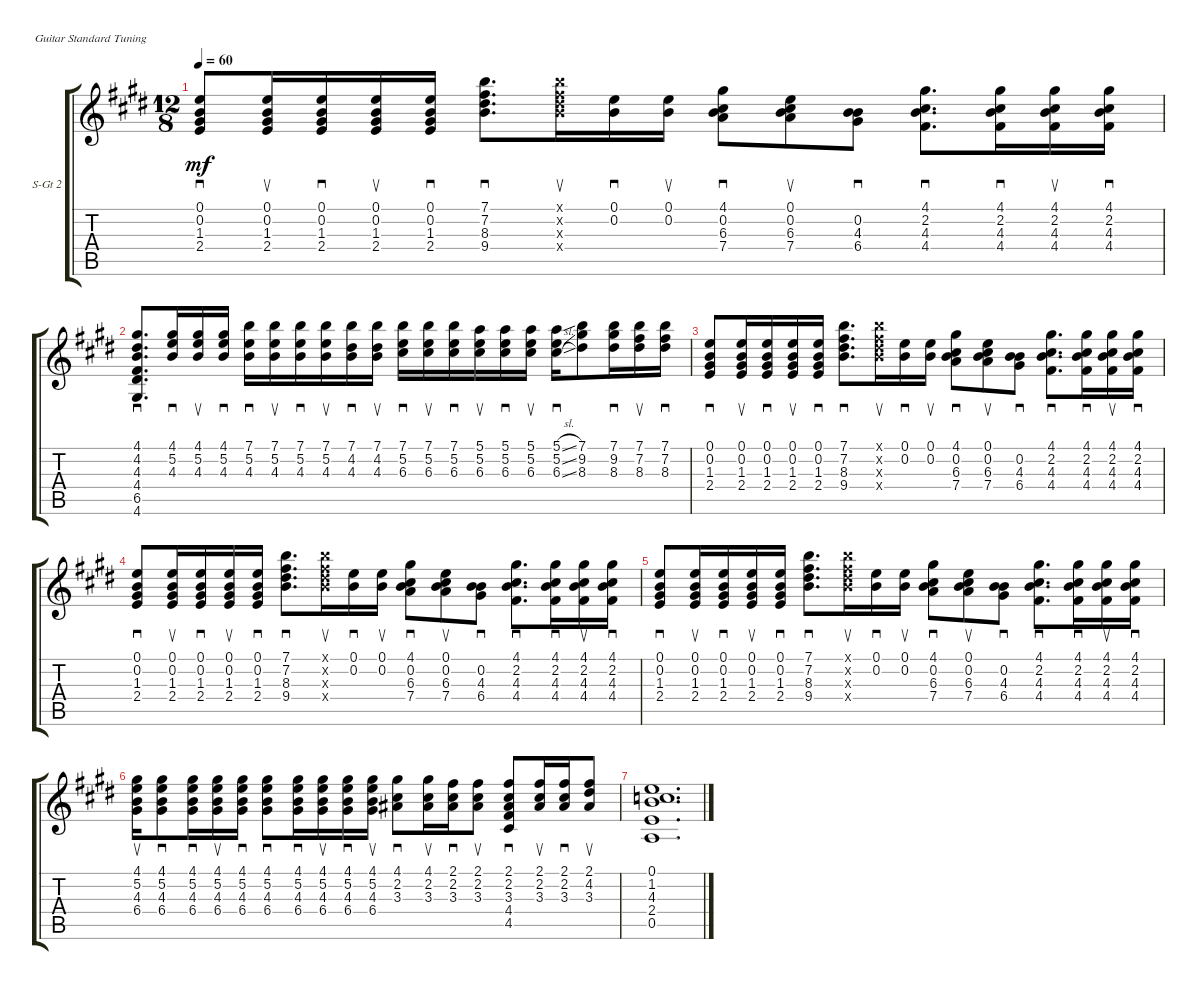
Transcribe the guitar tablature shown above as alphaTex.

\defaultSystemsLayout 4
\bracketExtendMode groupsimilarinstruments
\firstSystemTrackNameOrientation horizontal
\otherSystemsTrackNameOrientation horizontal
\track ("Acoustic Guitar 2" "S-Gt 2") {instrument acousticguitarsteel}
\staff {score tabs}
\tuning (E4 B3 G3 D3 A2 E2)
\ts (12 8)
\tempo 60
\clef g2
\ks e
(0.1 0.2 1.3 2.4).8{sd dy mf} (2.4 1.3 0.2 0.1).16{su} (2.4 1.3 0.2 0.1).16{sd} (2.4 1.3 0.2 0.1).16{su} (2.4 1.3 0.2 0.1).16{sd} (7.1 7.2 8.3 9.4).8{d sd} (9.4{x} 8.3{x} 7.2{x} 7.1{x}).16{su} (0.2 0.1).16{sd} (0.2 0.1).16{su} (4.1 0.2 6.3 7.4).8{sd} (7.4 6.3 0.2 0.1).8{su} (0.2 4.3 6.4).8{sd} (4.4 4.3 2.2 4.1).8{d sd} (4.1 2.2 4.3 4.4).16{sd} (4.1 2.2 4.4 4.3).16{su} (4.1 2.2 4.4 4.3).16{sd} |
(4.1 4.2 4.3 4.4 6.5 4.6).8{d sd} (4.1 5.2 4.3).16{sd} (4.3 5.2 4.1).16{su} (4.3 5.2 4.1).16{sd} (7.1 5.2 4.3).16{sd} (4.3 5.2 7.1).16{su} (4.3 5.2 7.1).16{sd} (4.3 5.2 7.1).16{su} (7.1 4.2 4.3).16{sd} (4.3 4.2 7.1).16{su} (7.1 5.2 6.3).16{sd} (6.3 5.2 7.1).16{su} (6.3 5.2 7.1).16{sd} (5.1 5.2 6.3).16{su} (6.3 5.2 5.1).16{sd} (6.3 5.2 5.1).16{su} (5.1{sl} 5.2{sl} 6.3{sl}).16{sd} (8.3 9.2 7.1).8 (8.3 9.2 7.1).16{sd} (7.1 7.2 8.3).16{su} (8.3 7.2 7.1).16{sd} |
(0.1 0.2 1.3 2.4).8{sd} (2.4 1.3 0.2 0.1).16{su} (2.4 1.3 0.2 0.1).16{sd} (2.4 1.3 0.2 0.1).16{su} (2.4 1.3 0.2 0.1).16{sd} (7.1 7.2 8.3 9.4).8{d sd} (9.4{x} 8.3{x} 7.2{x} 7.1{x}).16{su} (0.2 0.1).16{sd} (0.2 0.1).16{su} (4.1 0.2 6.3 7.4).8{sd} (7.4 6.3 0.2 0.1).8{su} (0.2 4.3 6.4).8{sd} (4.4 4.3 2.2 4.1).8{d sd} (4.1 2.2 4.3 4.4).16{sd} (4.1 2.2 4.4 4.3).16{su} (4.1 2.2 4.4 4.3).16{sd} |
(0.1 0.2 1.3 2.4).8{sd} (2.4 1.3 0.2 0.1).16{su} (2.4 1.3 0.2 0.1).16{sd} (2.4 1.3 0.2 0.1).16{su} (2.4 1.3 0.2 0.1).16{sd} (7.1 7.2 8.3 9.4).8{d sd} (9.4{x} 8.3{x} 7.2{x} 7.1{x}).16{su} (0.2 0.1).16{sd} (0.2 0.1).16{su} (4.1 0.2 6.3 7.4).8{sd} (7.4 6.3 0.2 0.1).8{su} (0.2 4.3 6.4).8{sd} (4.4 4.3 2.2 4.1).8{d sd} (4.1 2.2 4.3 4.4).16{sd} (4.1 2.2 4.4 4.3).16{su} (4.1 2.2 4.4 4.3).16{sd} |
(0.1 0.2 1.3 2.4).8{sd} (2.4 1.3 0.2 0.1).16{su} (2.4 1.3 0.2 0.1).16{sd} (2.4 1.3 0.2 0.1).16{su} (2.4 1.3 0.2 0.1).16{sd} (7.1 7.2 8.3 9.4).8{d sd} (9.4{x} 8.3{x} 7.2{x} 7.1{x}).16{su} (0.2 0.1).16{sd} (0.2 0.1).16{su} (4.1 0.2 6.3 7.4).8{sd} (7.4 6.3 0.2 0.1).8{su} (0.2 4.3 6.4).8{sd} (4.4 4.3 2.2 4.1).8{d sd} (4.1 2.2 4.3 4.4).16{sd} (4.1 2.2 4.4 4.3).16{su} (4.1 2.2 4.4 4.3).16{sd} |
(6.4 4.3 5.2 4.1).16{su} (4.1 5.2 4.3 6.4).8{sd} (6.4 4.3 5.2 4.1).16{sd} (4.1 5.2 4.3 6.4).16{su} (4.1 5.2 4.3 6.4).16{sd} (6.4 4.3 5.2 4.1).8{sd} (4.1 5.2 4.3 6.4).16{sd} (6.4 4.3 5.2 4.1).16{su} (6.4 4.3 5.2 4.1).16{sd} (6.4 4.3 5.2 4.1).16{su} (4.1 2.2 3.3).8{sd} (3.3 2.2 4.1).16{su} (2.1 2.2 3.3).16{sd} (3.3 2.2 2.1).8{su} (2.1 2.2 3.3 4.4 4.5).8{sd} (3.3 2.2 2.1).16{su} (2.1 3.3 2.2).16{sd} (3.3 4.2 2.1).8{su} |
(0.5 2.4 4.3 1.2 0.1).1{d}
